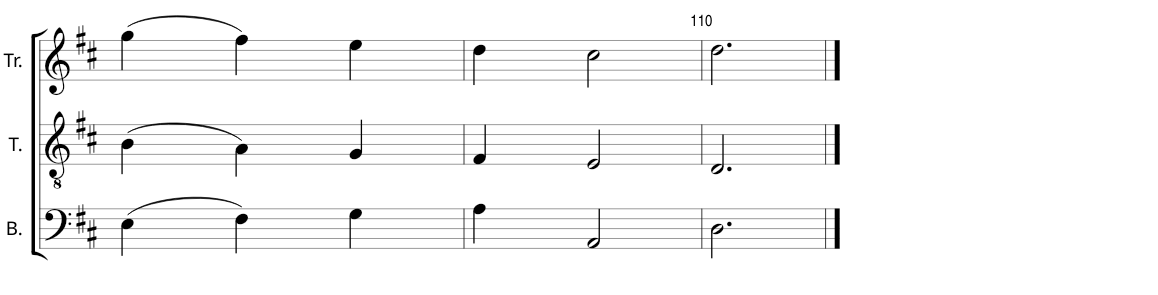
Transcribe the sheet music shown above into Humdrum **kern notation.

**kern	**kern	**kern
*part3	*part2	*part1
*staff3	*staff2	*staff1
*I"B.	*I"T.	*I"Tr.
*I'B.	*I'T.	*I'Tr.
!!LO:PB:g=z
*clefF4	*clefGv2	*clefG2
*k[f#c#]	*k[f#c#]	*k[f#c#]
*M3/4	*M3/4	*M3/4
=108	=108	=108
(4E\	(4B\	(4gg\
4F#\)	4A\)	4ff#\)
4G\	4G/	4ee\
=109	=109	=109
4A\	4F#/	4dd\
2AA/	2E/	2cc#\
=110	=110	=110
2.D\	2.D/	2.dd\
==	==	==
*-	*-	*-
